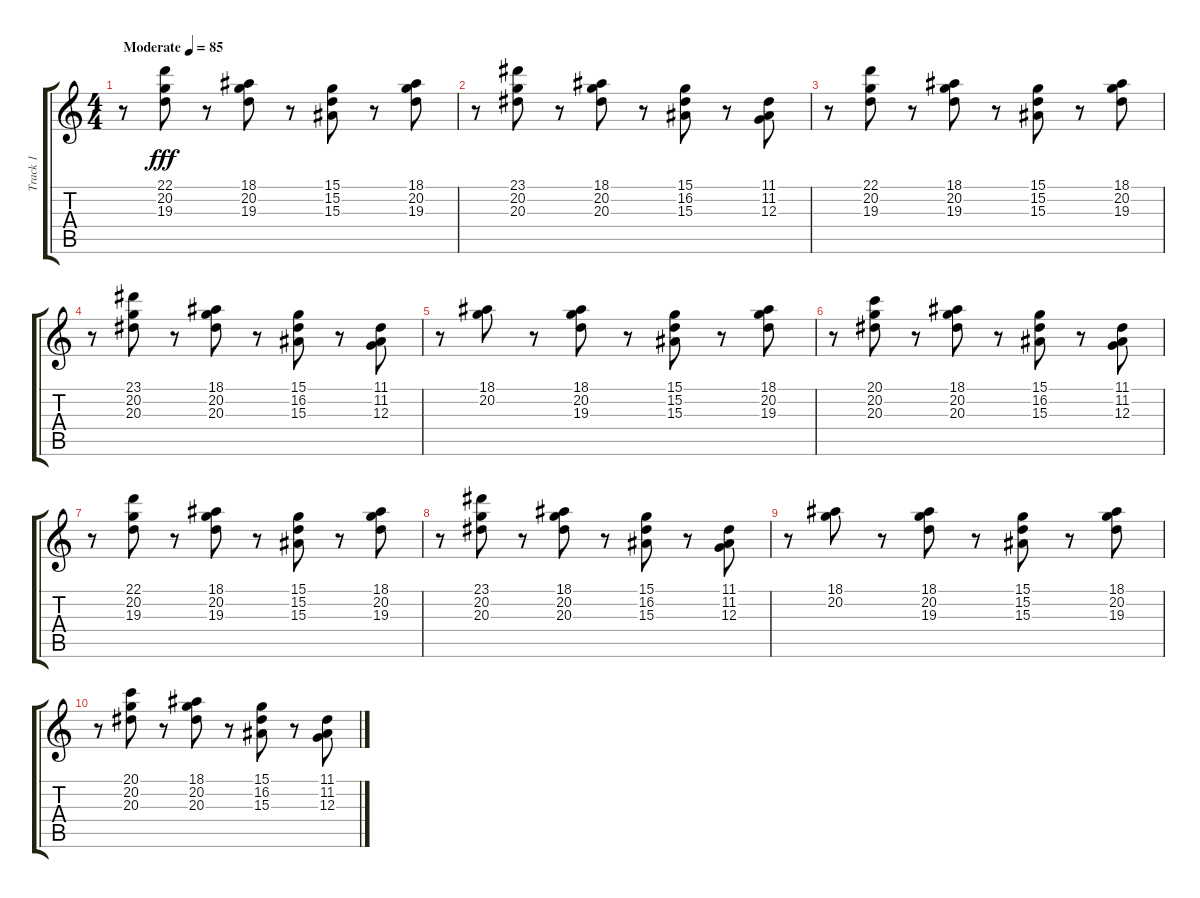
\track ("Track 1" "Track 1") {instrument sitar}
\staff {score tabs}
\tuning (E4 B3 G3 D3 A2 E2) {hide}
\ts (4 4)
\tempo (85 "Moderate")
\clef g2
\ks c
r.8{dy fff instrument sitar} (22.1 20.2 19.3).8 r.8 (18.1 20.2 19.3).8 r.8 (15.1 15.2 15.3).8 r.8 (18.1 20.2 19.3).8 |
r.8 (23.1 20.2 20.3).8 r.8 (18.1 20.2 20.3).8 r.8 (15.1 16.2 15.3).8 r.8 (11.1 11.2 12.3).8 |
r.8 (22.1 20.2 19.3).8 r.8 (18.1 20.2 19.3).8 r.8 (15.1 15.2 15.3).8 r.8 (18.1 20.2 19.3).8 |
r.8 (23.1 20.2 20.3).8 r.8 (18.1 20.2 20.3).8 r.8 (15.1 16.2 15.3).8 r.8 (11.1 11.2 12.3).8 |
r.8 (18.1 20.2).8 r.8 (18.1 20.2 19.3).8 r.8 (15.1 15.2 15.3).8 r.8 (18.1 20.2 19.3).8 |
r.8 (20.1 20.2 20.3).8 r.8 (18.1 20.2 20.3).8 r.8 (15.1 16.2 15.3).8 r.8 (11.1 11.2 12.3).8 |
r.8 (22.1 20.2 19.3).8 r.8 (18.1 20.2 19.3).8 r.8 (15.1 15.2 15.3).8 r.8 (18.1 20.2 19.3).8 |
r.8 (23.1 20.2 20.3).8 r.8 (18.1 20.2 20.3).8 r.8 (15.1 16.2 15.3).8 r.8 (11.1 11.2 12.3).8 |
r.8 (18.1 20.2).8 r.8 (18.1 20.2 19.3).8 r.8 (15.1 15.2 15.3).8 r.8 (18.1 20.2 19.3).8 |
r.8 (20.1 20.2 20.3).8 r.8 (18.1 20.2 20.3).8 r.8 (15.1 16.2 15.3).8 r.8 (11.1 11.2 12.3).8
